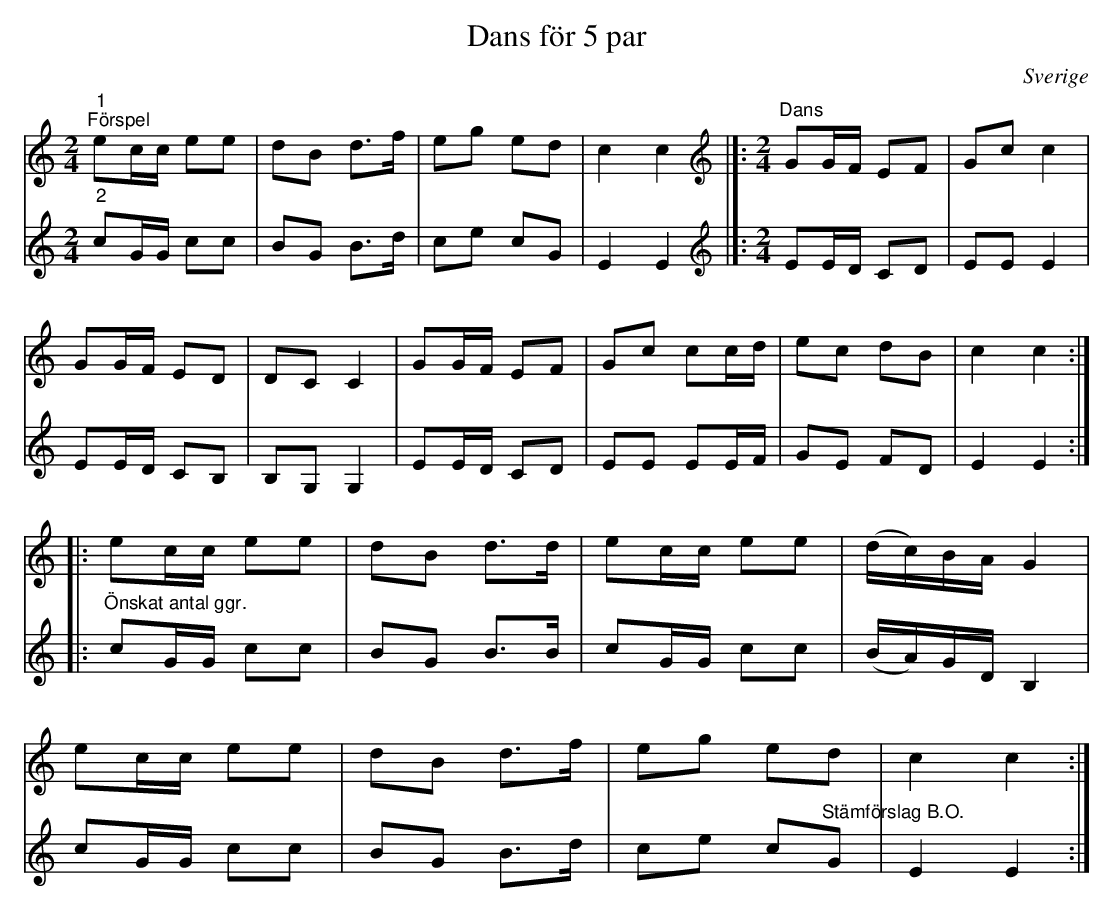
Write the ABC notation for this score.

X:1
T:Dans för 5 par
O:Sverige
L:1/8
M:2/4
K:C
V:1
"^1""^Förspel" ec/c/ ee | dB d>f | eg ed | c2 c2 |]:[M:2/4][K:treble]"^Dans" GG/F/ EF | Gc c2 |
GG/F/ ED | DC C2 | GG/F/ EF | Gc cc/d/ | ec dB | c2 c2 ::
ec/c/ ee | dB d>d | ec/c/ ee | (d/c/)B/A/ G2 |
ec/c/ ee | dB d>f | eg ed | c2 c2 :|
V:2
"^2" cG/G/ cc | BG B>d | ce cG | E2 E2 |]:[M:2/4][K:treble] EE/D/ CD | EE E2 | EE/D/ CB, |
B,G, G,2 | EE/D/ CD | EE EE/F/ | GE FD | E2 E2 ::"^Önskat antal ggr." cG/G/ cc | BG B>B |
cG/G/ cc | (B/A/)G/D/ B,2 | cG/G/ cc | BG B>d | ce c"^Stämförslag B.O."G | E2 E2 :|
